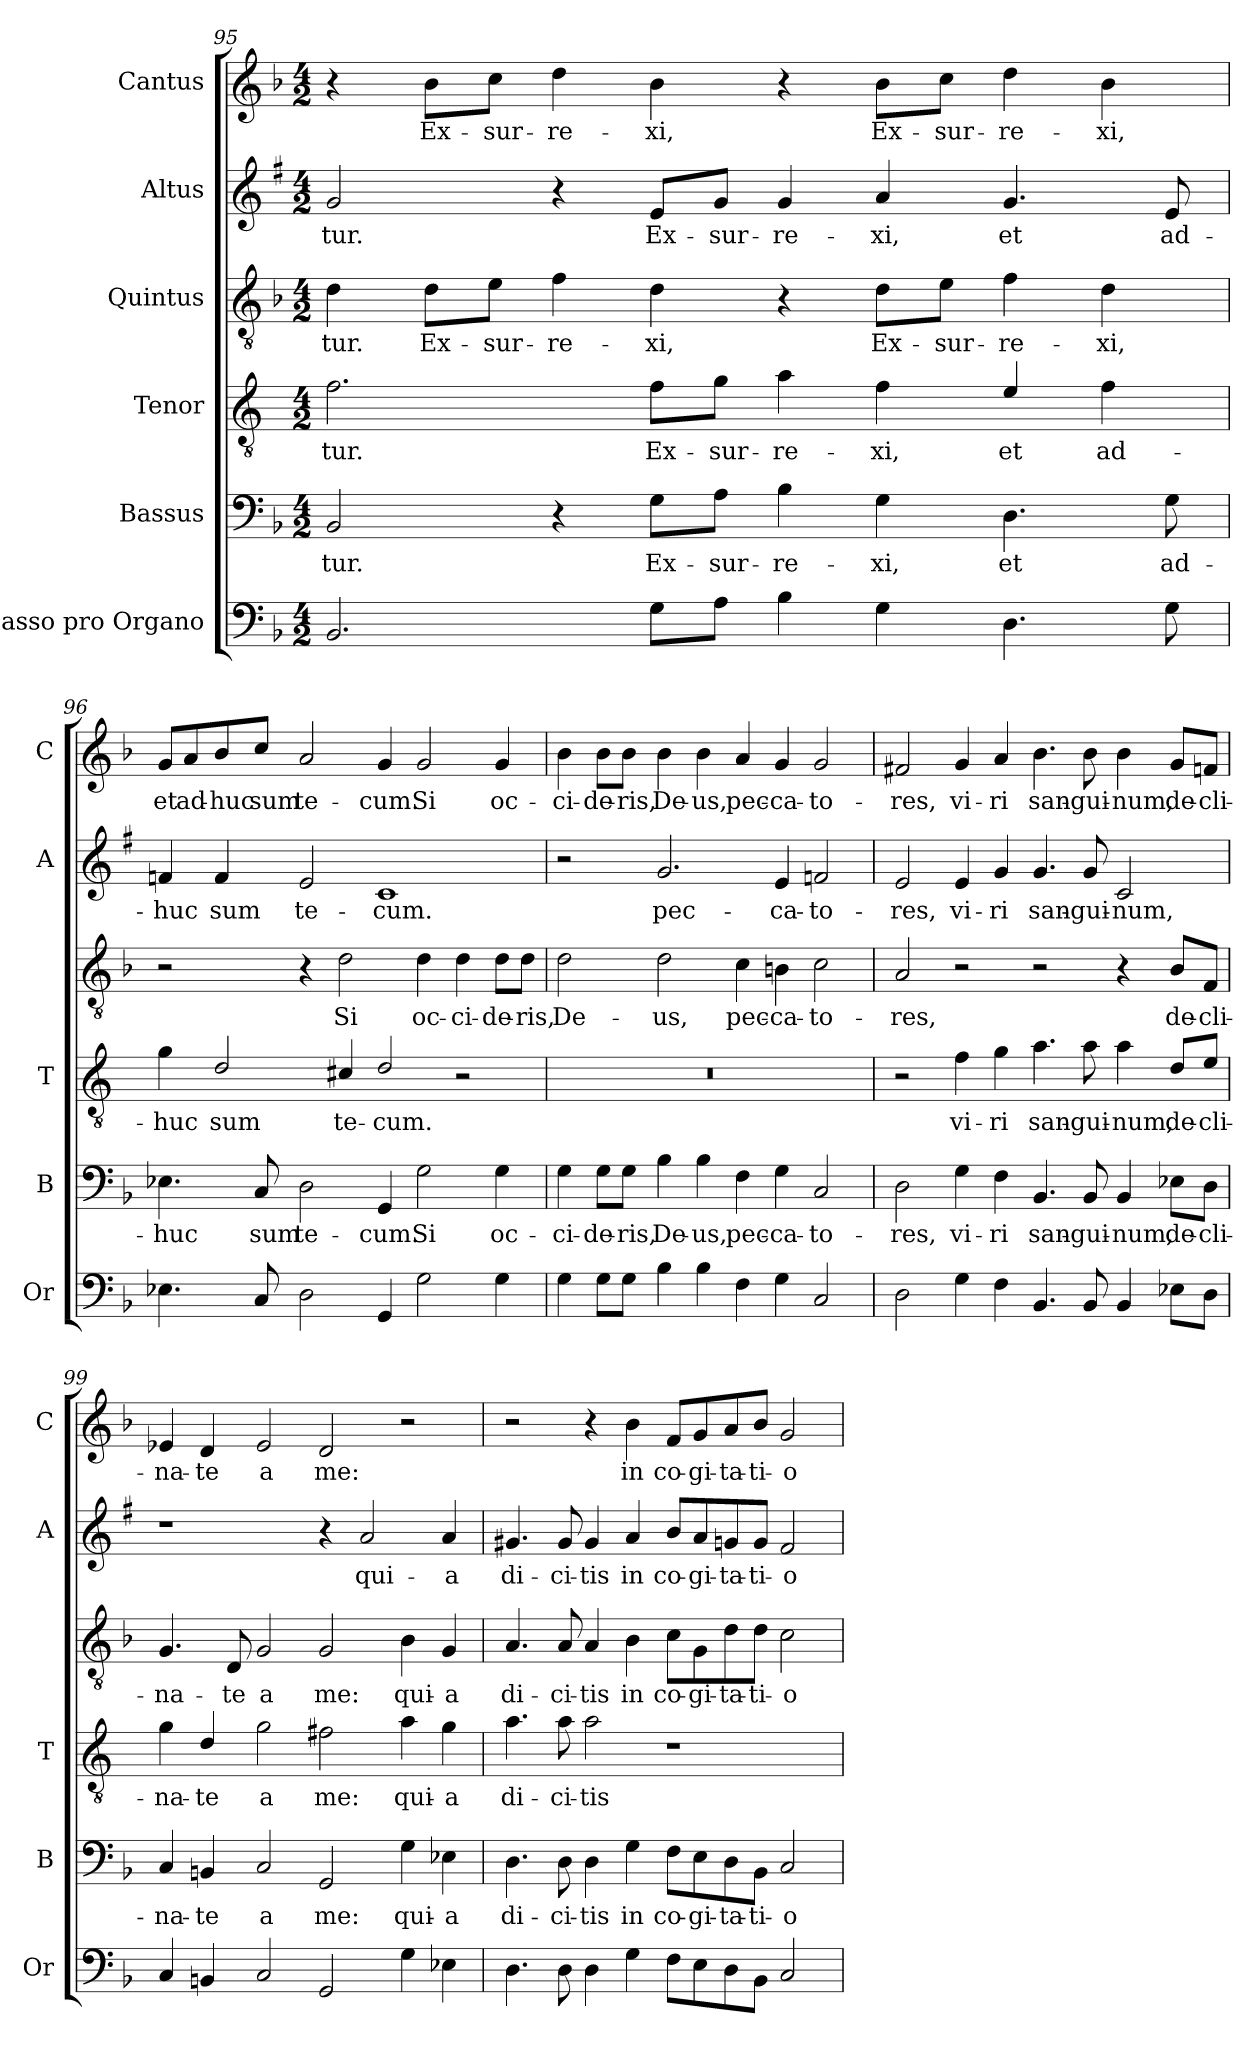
**kern	**kern	**text	**kern	**text	**kern	**text	**kern	**text	**kern	**text
*part6	*part5	*part5	*part4	*part4	*part3	*part3	*part2	*part2	*part1	*part1
*staff6	*staff5	*staff5	*staff4	*staff4	*staff3	*staff3	*staff2	*staff2	*staff1	*staff1
*I"Basso pro Organo	*I"Bassus	*	*I"Tenor	*	*I"Quintus	*	*I"Altus	*	*I"Cantus	*
*I'Or	*I'B	*	*I'T	*	*	*	*I'A	*	*I'C	*
!!LO:PB:g=z
*clefF4	*clefF4	*	*clefGv2	*	*clefGv2	*	*clefG2	*	*clefG2	*
*	*	*	*ITrd4c7	*	*	*	*ITrd1c2	*	*	*
*k[b-]	*k[b-]	*	*k[b-]	*	*k[b-]	*	*k[b-]	*	*k[b-]	*
*F:	*F:	*	*F:	*	*F:	*	*F:	*	*F:	*
*M4/2	*M4/2	*	*M4/2	*	*M4/2	*	*M4/2	*	*M4/2	*
=95	=95	=95	=95	=95	=95	=95	=95	=95	=95	=95
!	!	!LO:LY:b	!	!LO:LY:b	!	!LO:LY:b	!	!LO:LY:b	!	!
2.BB-/	2BB-/	-tur.	2.B-\	-tur.	4d\	-tur.	2f/	-tur.	4r	.
!	!	!	!	!	!	!LO:LY:b	!	!	!	!LO:LY:b
.	.	.	.	.	8d\L	Ex-	.	.	8b-\L	Ex-
!	!	!	!	!	!	!LO:LY:b	!	!	!	!LO:LY:b
.	.	.	.	.	8e\J	-sur-	.	.	8cc\J	-sur-
!	!	!	!	!	!	!LO:LY:b	!	!	!	!LO:LY:b
.	4r	.	.	.	4f\	-re-	4r	.	4dd\	-re-
!	!	!LO:LY:b	!	!LO:LY:b	!	!LO:LY:b	!	!LO:LY:b	!	!LO:LY:b
8G\L	8G\L	Ex-	8B-\L	Ex-	4d\	-xi,	8d/L	Ex-	4b-\	-xi,
!	!	!LO:LY:b	!	!LO:LY:b	!	!	!	!LO:LY:b	!	!
8A\J	8A\J	-sur-	8c\J	-sur-	.	.	8f/J	-sur-	.	.
!	!	!LO:LY:b	!	!LO:LY:b	!	!	!	!LO:LY:b	!	!
4B-\	4B-\	-re-	4d\	-re-	4r	.	4f/	-re-	4r	.
!	!	!LO:LY:b	!	!LO:LY:b	!	!LO:LY:b	!	!LO:LY:b	!	!LO:LY:b
4G\	4G\	-xi,	4B-\	-xi,	8d\L	Ex-	4g/	-xi,	8b-\L	Ex-
!	!	!	!	!	!	!LO:LY:b	!	!	!	!LO:LY:b
.	.	.	.	.	8e\J	-sur-	.	.	8cc\J	-sur-
!	!	!LO:LY:b	!	!LO:LY:b	!	!LO:LY:b	!	!LO:LY:b	!	!LO:LY:b
4.D\	4.D\	et	4A/	et	4f\	-re-	4.f/	et	4dd\	-re-
!	!	!	!	!LO:LY:b	!	!LO:LY:b	!	!	!	!LO:LY:b
.	.	.	4B-\	ad-	4d\	-xi,	.	.	4b-\	-xi,
!	!	!LO:LY:b	!	!	!	!	!	!LO:LY:b	!	!
8G\	8G\	ad-	.	.	.	.	8d/	ad-	.	.
=96	=96	=96	=96	=96	=96	=96	=96	=96	=96	=96
!	!	!LO:LY:b	!	!LO:LY:b	!	!	!	!LO:LY:b	!	!LO:LY:b
4.E-X\	4.E-X\	-huc	4c\	-huc	2r	.	4e-X/	-huc	8g/L	et
!	!	!	!	!	!	!	!	!	!	!LO:LY:b
.	.	.	.	.	.	.	.	.	8a/	ad-
!	!	!	!	!LO:LY:b	!	!	!	!LO:LY:b	!	!LO:LY:b
.	.	.	2G/	sum	.	.	4e-/	sum	8b-/	-huc
!	!	!LO:LY:b	!	!	!	!	!	!	!	!LO:LY:b
8C/	8C/	sum	.	.	.	.	.	.	8cc/J	sum
!	!	!LO:LY:b	!	!	!	!	!	!LO:LY:b	!	!LO:LY:b
2D\	2D\	te-	.	.	4r	.	2d/	te-	2a/	te-
!	!	!	!	!LO:LY:b	!	!LO:LY:b	!	!	!	!
.	.	.	4F#X/	te-	2d\	Si	.	.	.	.
!	!	!LO:LY:b	!	!LO:LY:b	!	!	!	!LO:LY:b	!	!LO:LY:b
4GG/	4GG/	-cum.	2G/	-cum.	.	.	1B-	-cum.	4g/	-cum.
!	!	!LO:LY:b	!	!	!	!LO:LY:b	!	!	!	!LO:LY:b
2G\	2G\	Si	.	.	4d\	oc-	.	.	2g/	Si
!	!	!	!	!	!	!LO:LY:b	!	!	!	!
.	.	.	2r	.	4d\	-ci-	.	.	.	.
!	!	!LO:LY:b	!	!	!	!LO:LY:b	!	!	!	!LO:LY:b
4G\	4G\	oc-	.	.	8d\L	-de-	.	.	4g/	oc-
!	!	!	!	!	!	!LO:LY:b	!	!	!	!
.	.	.	.	.	8d\J	-ris,	.	.	.	.
=97	=97	=97	=97	=97	=97	=97	=97	=97	=97	=97
!	!	!LO:LY:b	!	!	!	!LO:LY:b	!	!	!	!LO:LY:b
4G\	4G\	-ci-	0r	.	2d\	De-	2r	.	4b-\	-ci-
!	!	!LO:LY:b	!	!	!	!	!	!	!	!LO:LY:b
8G\L	8G\L	-de-	.	.	.	.	.	.	8b-\L	-de-
!	!	!LO:LY:b	!	!	!	!	!	!	!	!LO:LY:b
8G\J	8G\J	-ris,	.	.	.	.	.	.	8b-\J	-ris,
!	!	!LO:LY:b	!	!	!	!LO:LY:b	!	!LO:LY:b	!	!LO:LY:b
4B-\	4B-\	De-	.	.	2d\	-us,	2.f/	pec-	4b-\	De-
!	!	!LO:LY:b	!	!	!	!	!	!	!	!LO:LY:b
4B-\	4B-\	-us,	.	.	.	.	.	.	4b-\	-us,
!	!	!LO:LY:b	!	!	!	!LO:LY:b	!	!	!	!LO:LY:b
4F\	4F\	pec-	.	.	4c\	pec-	.	.	4a/	pec-
!	!	!LO:LY:b	!	!	!	!LO:LY:b	!	!LO:LY:b	!	!LO:LY:b
4G\	4G\	-ca-	.	.	4Bn\	-ca-	4d/	-ca-	4g/	-ca-
!	!	!LO:LY:b	!	!	!	!LO:LY:b	!	!LO:LY:b	!	!LO:LY:b
2C/	2C/	-to-	.	.	2c\	-to-	2e-X/	-to-	2g/	-to-
!!LO:LB:g=z
=98	=98	=98	=98	=98	=98	=98	=98	=98	=98	=98
!	!	!LO:LY:b	!	!	!	!LO:LY:b	!	!LO:LY:b	!	!LO:LY:b
2D\	2D\	-res,	2r	.	2A/	-res,	2d/	-res,	2f#X/	-res,
!	!	!LO:LY:b	!	!LO:LY:b	!	!	!	!LO:LY:b	!	!LO:LY:b
4G\	4G\	vi-	4B-\	vi-	2r	.	4d/	vi-	4g/	vi-
!	!	!LO:LY:b	!	!LO:LY:b	!	!	!	!LO:LY:b	!	!LO:LY:b
4F\	4F\	-ri	4c\	-ri	.	.	4f/	-ri	4a/	-ri
!	!	!LO:LY:b	!	!LO:LY:b	!	!	!	!LO:LY:b	!	!LO:LY:b
4.BB-/	4.BB-/	san-	4.d\	san-	2r	.	4.f/	san-	4.b-\	san-
!	!	!LO:LY:b	!	!LO:LY:b	!	!	!	!LO:LY:b	!	!LO:LY:b
8BB-/	8BB-/	-gui-	8d\	-gui-	.	.	8f/	-gui-	8b-\	-gui-
!	!	!LO:LY:b	!	!LO:LY:b	!	!	!	!LO:LY:b	!	!LO:LY:b
4BB-/	4BB-/	-num,	4d\	-num,	4r	.	2B-/	-num,	4b-\	-num,
!	!	!LO:LY:b	!	!LO:LY:b	!	!LO:LY:b	!	!	!	!LO:LY:b
8E-X\L	8E-X\L	de-	8G/L	de-	8B-/L	de-	.	.	8g/L	de-
!	!	!LO:LY:b	!	!LO:LY:b	!	!LO:LY:b	!	!	!	!LO:LY:b
8D\J	8D\J	-cli-	8A/J	-cli-	8F/J	-cli-	.	.	8fn/J	-cli-
=99	=99	=99	=99	=99	=99	=99	=99	=99	=99	=99
!	!	!LO:LY:b	!	!LO:LY:b	!	!LO:LY:b	!	!	!	!LO:LY:b
4C/	4C/	-na-	4c\	-na-	4.G/	-na-	1r	.	4e-X/	-na-
!	!	!LO:LY:b	!	!LO:LY:b	!	!	!	!	!	!LO:LY:b
4BBn/	4BBn/	-te	4G/	-te	.	.	.	.	4d/	-te
!	!	!	!	!	!	!LO:LY:b	!	!	!	!
.	.	.	.	.	8D/	-te	.	.	.	.
!	!	!LO:LY:b	!	!LO:LY:b	!	!LO:LY:b	!	!	!	!LO:LY:b
2C/	2C/	a	2c\	a	2G/	a	.	.	2e-/	a
!	!	!LO:LY:b	!	!LO:LY:b	!	!LO:LY:b	!	!	!	!LO:LY:b
2GG/	2GG/	me:	2Bn\	me:	2G/	me:	4r	.	2d/	me:
!	!	!	!	!	!	!	!	!LO:LY:b	!	!
.	.	.	.	.	.	.	2g/	qui-	.	.
!	!	!LO:LY:b	!	!LO:LY:b	!	!LO:LY:b	!	!	!	!
4G\	4G\	qui-	4d\	qui-	4B-\	qui-	.	.	2r	.
!	!	!LO:LY:b	!	!LO:LY:b	!	!LO:LY:b	!	!LO:LY:b	!	!
4E-X\	4E-X\	-a	4c\	-a	4G/	-a	4g/	-a	.	.
=100	=100	=100	=100	=100	=100	=100	=100	=100	=100	=100
!	!	!LO:LY:b	!	!LO:LY:b	!	!LO:LY:b	!	!LO:LY:b	!	!
4.D\	4.D\	di-	4.d\	di-	4.A/	di-	4.f#X/	di-	2r	.
!	!	!LO:LY:b	!	!LO:LY:b	!	!LO:LY:b	!	!LO:LY:b	!	!
8D\	8D\	-ci-	8d\	-ci-	8A/	-ci-	8f#/	-ci-	.	.
!	!	!LO:LY:b	!	!LO:LY:b	!	!LO:LY:b	!	!LO:LY:b	!	!
4D\	4D\	-tis	2d\	-tis	4A/	-tis	4f#/	-tis	4r	.
!	!	!LO:LY:b	!	!	!	!LO:LY:b	!	!LO:LY:b	!	!LO:LY:b
4G\	4G\	in	.	.	4B-\	in	4g/	in	4b-\	in
!	!	!LO:LY:b	!	!	!	!LO:LY:b	!	!LO:LY:b	!	!LO:LY:b
8F\L	8F\L	co-	1r	.	8c\L	co-	8a/L	co-	8f/L	co-
!	!	!LO:LY:b	!	!	!	!LO:LY:b	!	!LO:LY:b	!	!LO:LY:b
8E\	8E\	-gi-	.	.	8G\	-gi-	8g/	-gi-	8g/	-gi-
!	!	!LO:LY:b	!	!	!	!LO:LY:b	!	!LO:LY:b	!	!LO:LY:b
8D\	8D\	-ta-	.	.	8d\	-ta-	8fn/	-ta-	8a/	-ta-
!	!	!LO:LY:b	!	!	!	!LO:LY:b	!	!LO:LY:b	!	!LO:LY:b
8BB-\J	8BB-\J	-ti-	.	.	8d\J	-ti-	8f/J	-ti-	8b-/J	-ti-
!	!	!LO:LY:b	!	!	!	!LO:LY:b	!	!LO:LY:b	!	!LO:LY:b
2C/	2C/	-o-	.	.	2c\	-o-	2e/	-o-	2g/	-o-
=	=	=	=	=	=	=	=	=	=	=
*-	*-	*-	*-	*-	*-	*-	*-	*-	*-	*-
